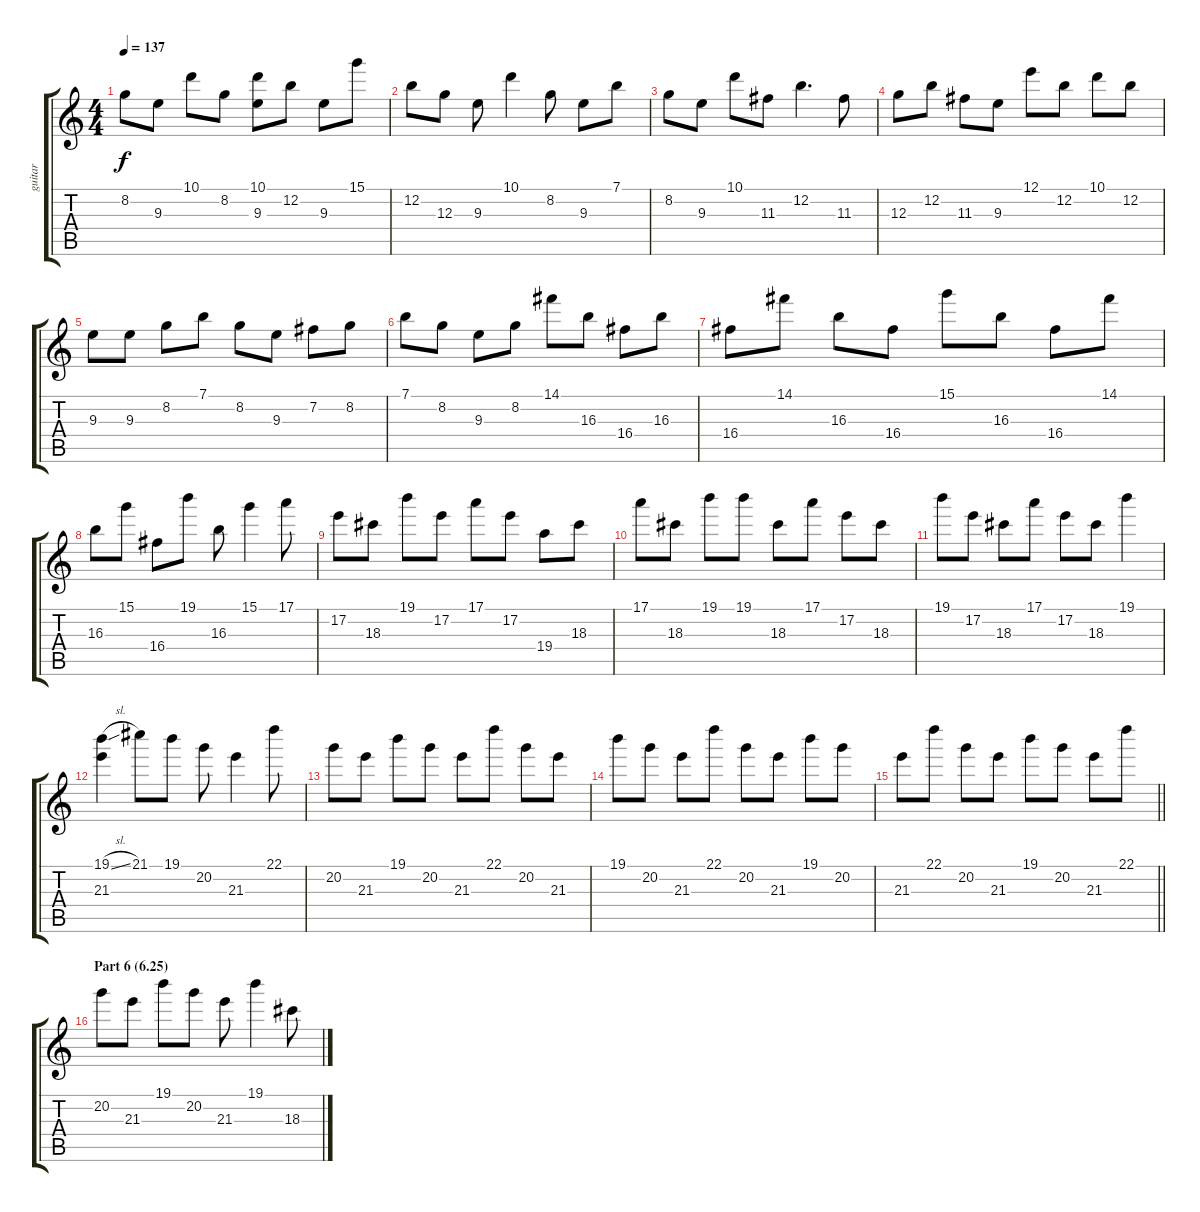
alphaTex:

\track ("guitar" "guitar") {instrument distortionguitar}
\staff {score tabs}
\tuning (E4 B3 G3 D3 A2 E2) {hide}
\ts (4 4)
\tempo 137
\clef g2
\ks c
8.2.8{dy f} 9.3.8 10.1.8 8.2.8 (10.1 9.3).8 12.2.8 9.3.8 15.1.8 |
12.2.8 12.3.8 9.3.8 10.1.4 8.2.8 9.3.8 7.1.8 |
8.2.8 9.3.8 10.1.8 11.3.8 12.2.4{d} 11.3.8 |
12.3.8 12.2.8 11.3.8 9.3.8 12.1.8 12.2.8 10.1.8 12.2.8 |
9.3.8 9.3.8 8.2.8 7.1.8 8.2.8 9.3.8 7.2.8 8.2.8 |
7.1.8 8.2.8 9.3.8 8.2.8 14.1.8 16.3.8 16.4.8 16.3.8 |
16.4.8 14.1.8 16.3.8 16.4.8 15.1.8 16.3.8 16.4.8 14.1.8 |
16.3.8 15.1.8 16.4.8 19.1.8 16.3.8 15.1.4 17.1.8 |
17.2.8 18.3.8 19.1.8 17.2.8 17.1.8 17.2.8 19.4.8 18.3.8 |
17.1.8 18.3.8 19.1.8 19.1.8 18.3.8 17.1.8 17.2.8 18.3.8 |
19.1.8 17.2.8 18.3.8 17.1.8 17.2.8 18.3.8 19.1.4 |
(19.1{sl} 21.3).4 21.1.8 19.1.8 20.2.8 21.3.4 22.1.8 |
20.2.8 21.3.8 19.1.8 20.2.8 21.3.8 22.1.8 20.2.8 21.3.8 |
19.1.8 20.2.8 21.3.8 22.1.8 20.2.8 21.3.8 19.1.8 20.2.8 |
\barLineRight lightlight
21.3.8 22.1.8 20.2.8 21.3.8 19.1.8 20.2.8 21.3.8 22.1.8 |
\section ("" "Part 6 (6.25)")
20.2.8 21.3.8 19.1.8 20.2.8 21.3.8 19.1.4 18.3.8
